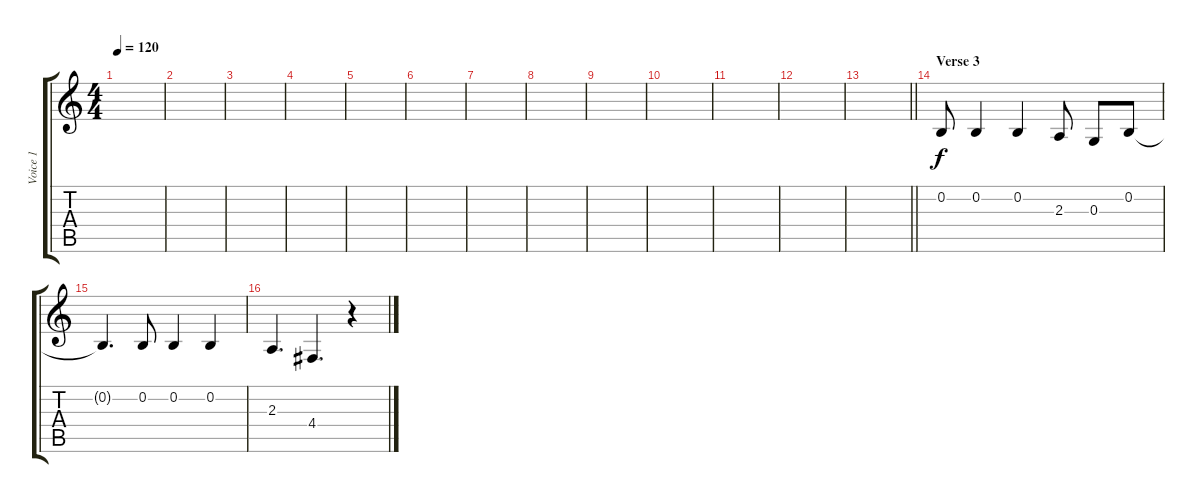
\track ("Voice 1" "Voice 1") {instrument fx4atmosphere}
\staff {score tabs}
\tuning (E4 B3 G3 D3 A2 E2) {hide}
\ts (4 4)
\tempo 120
\clef g2
\ks c
|
|
|
|
|
|
|
|
|
|
|
|
\barLineRight lightlight
|
\section ("" "Verse 3")
0.2.8 0.2.4 0.2.4 2.3.8 0.3.8 0.2.8 |
0.2{t}.4{d} 0.2.8 0.2.4 0.2.4 |
2.3.4{d} 4.4.4{d} r.4
